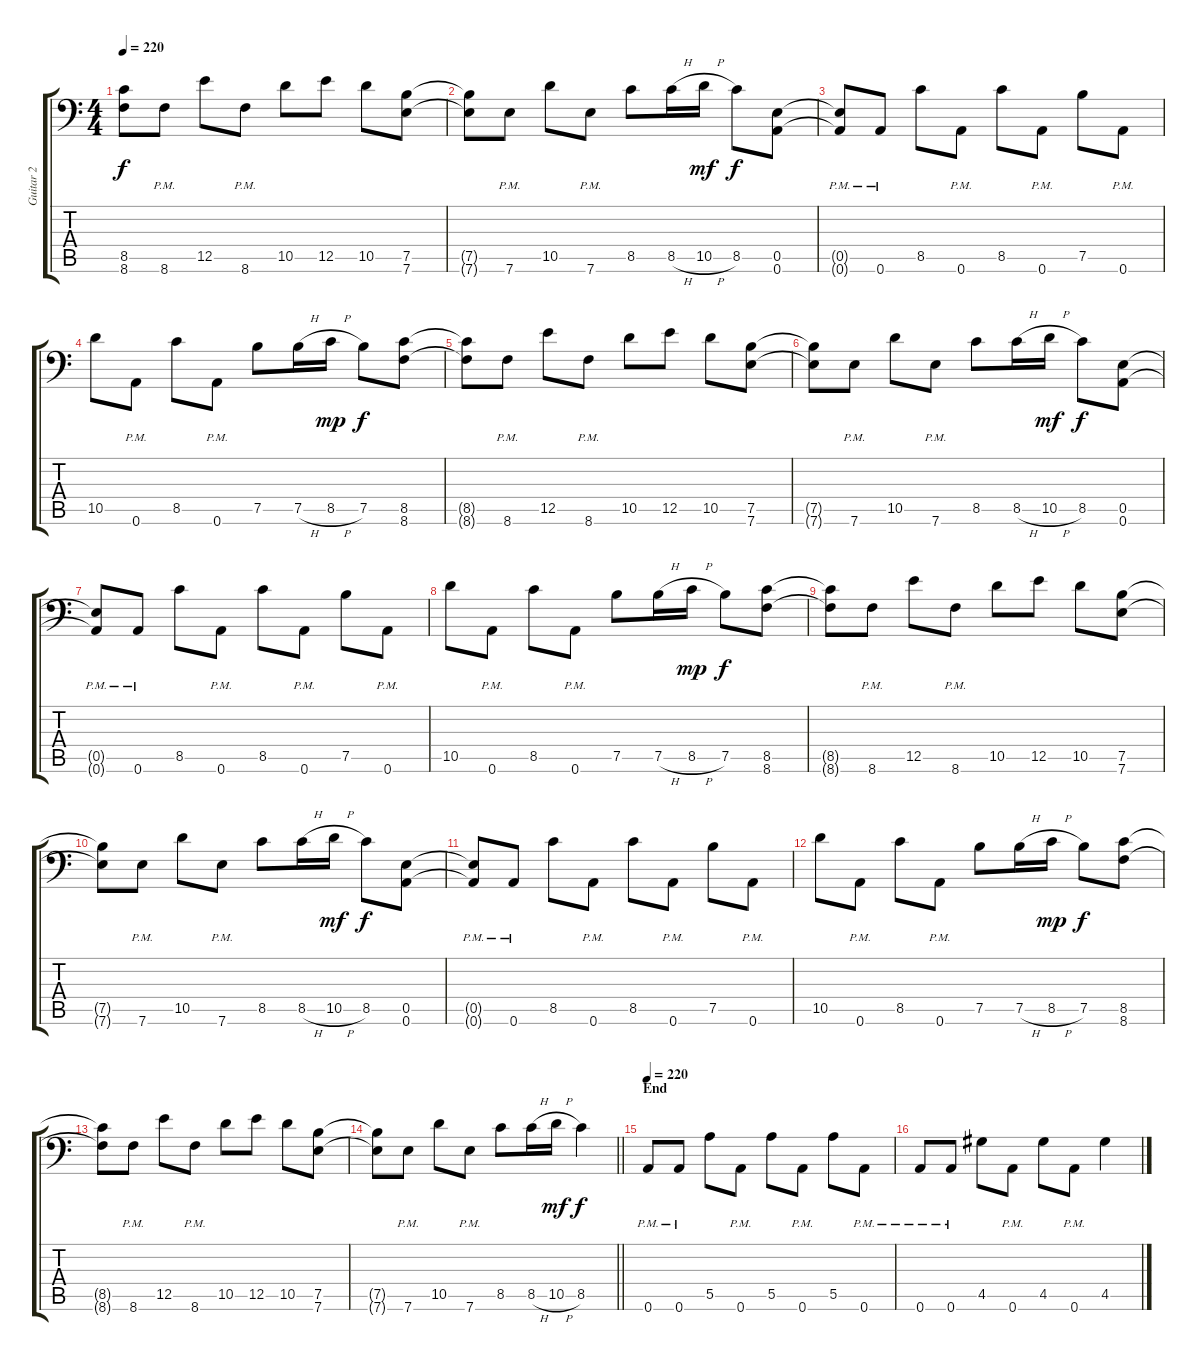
\track ("Guitar 2" "Guitar 2") {instrument distortionguitar}
\staff {score tabs}
\tuning (B3 Gb3 D3 A2 E2 A1) {hide}
\ts (4 4)
\tempo 220
\clef f4
\ks c
(8.5{t} 8.6{t}).8{dy f} 8.6{pm}.8 12.5.8 8.6{pm}.8 10.5.8 12.5.8 10.5.8 (7.5 7.6).8 |
(7.5{t} 7.6{t}).8 7.6{pm}.8 10.5.8 7.6{pm}.8 8.5.8 8.5{h}.16 10.5{h}.16{dy mf} 8.5.8{dy f} (0.5 0.6).8 |
(0.5{t} 0.6{pm t}).8 0.6{pm}.8 8.5.8 0.6{pm}.8 8.5.8 0.6{pm}.8 7.5.8 0.6{pm}.8 |
10.5.8 0.6{pm}.8 8.5.8 0.6{pm}.8 7.5.8 7.5{h}.16 8.5{h}.16{dy mp} 7.5.8{dy f} (8.5 8.6).8 |
(8.5{t} 8.6{t}).8 8.6{pm}.8 12.5.8 8.6{pm}.8 10.5.8 12.5.8 10.5.8 (7.5 7.6).8 |
(7.5{t} 7.6{t}).8 7.6{pm}.8 10.5.8 7.6{pm}.8 8.5.8 8.5{h}.16 10.5{h}.16{dy mf} 8.5.8{dy f} (0.5 0.6).8 |
(0.5{t} 0.6{pm t}).8 0.6{pm}.8 8.5.8 0.6{pm}.8 8.5.8 0.6{pm}.8 7.5.8 0.6{pm}.8 |
10.5.8 0.6{pm}.8 8.5.8 0.6{pm}.8 7.5.8 7.5{h}.16 8.5{h}.16{dy mp} 7.5.8{dy f} (8.5 8.6).8 |
(8.5{t} 8.6{t}).8 8.6{pm}.8 12.5.8 8.6{pm}.8 10.5.8 12.5.8 10.5.8 (7.5 7.6).8 |
(7.5{t} 7.6{t}).8 7.6{pm}.8 10.5.8 7.6{pm}.8 8.5.8 8.5{h}.16 10.5{h}.16{dy mf} 8.5.8{dy f} (0.5 0.6).8 |
(0.5{t} 0.6{pm t}).8 0.6{pm}.8 8.5.8 0.6{pm}.8 8.5.8 0.6{pm}.8 7.5.8 0.6{pm}.8 |
10.5.8 0.6{pm}.8 8.5.8 0.6{pm}.8 7.5.8 7.5{h}.16 8.5{h}.16{dy mp} 7.5.8{dy f} (8.5 8.6).8 |
(8.5{t} 8.6{t}).8 8.6{pm}.8 12.5.8 8.6{pm}.8 10.5.8 12.5.8 10.5.8 (7.5 7.6).8 |
\barLineRight lightlight
(7.5{t} 7.6{t}).8 7.6{pm}.8 10.5.8 7.6{pm}.8 8.5.8 8.5{h}.16 10.5{h}.16{dy mf} 8.5.4{dy f} |
\section ("" "End")
\tempo 220
0.6{pm}.8 0.6{pm}.8 5.5.8 0.6{pm}.8 5.5.8 0.6{pm}.8 5.5.8 0.6{pm}.8 |
0.6{pm}.8 0.6{pm}.8 4.5.8 0.6{pm}.8 4.5.8 0.6{pm}.8 4.5.4
